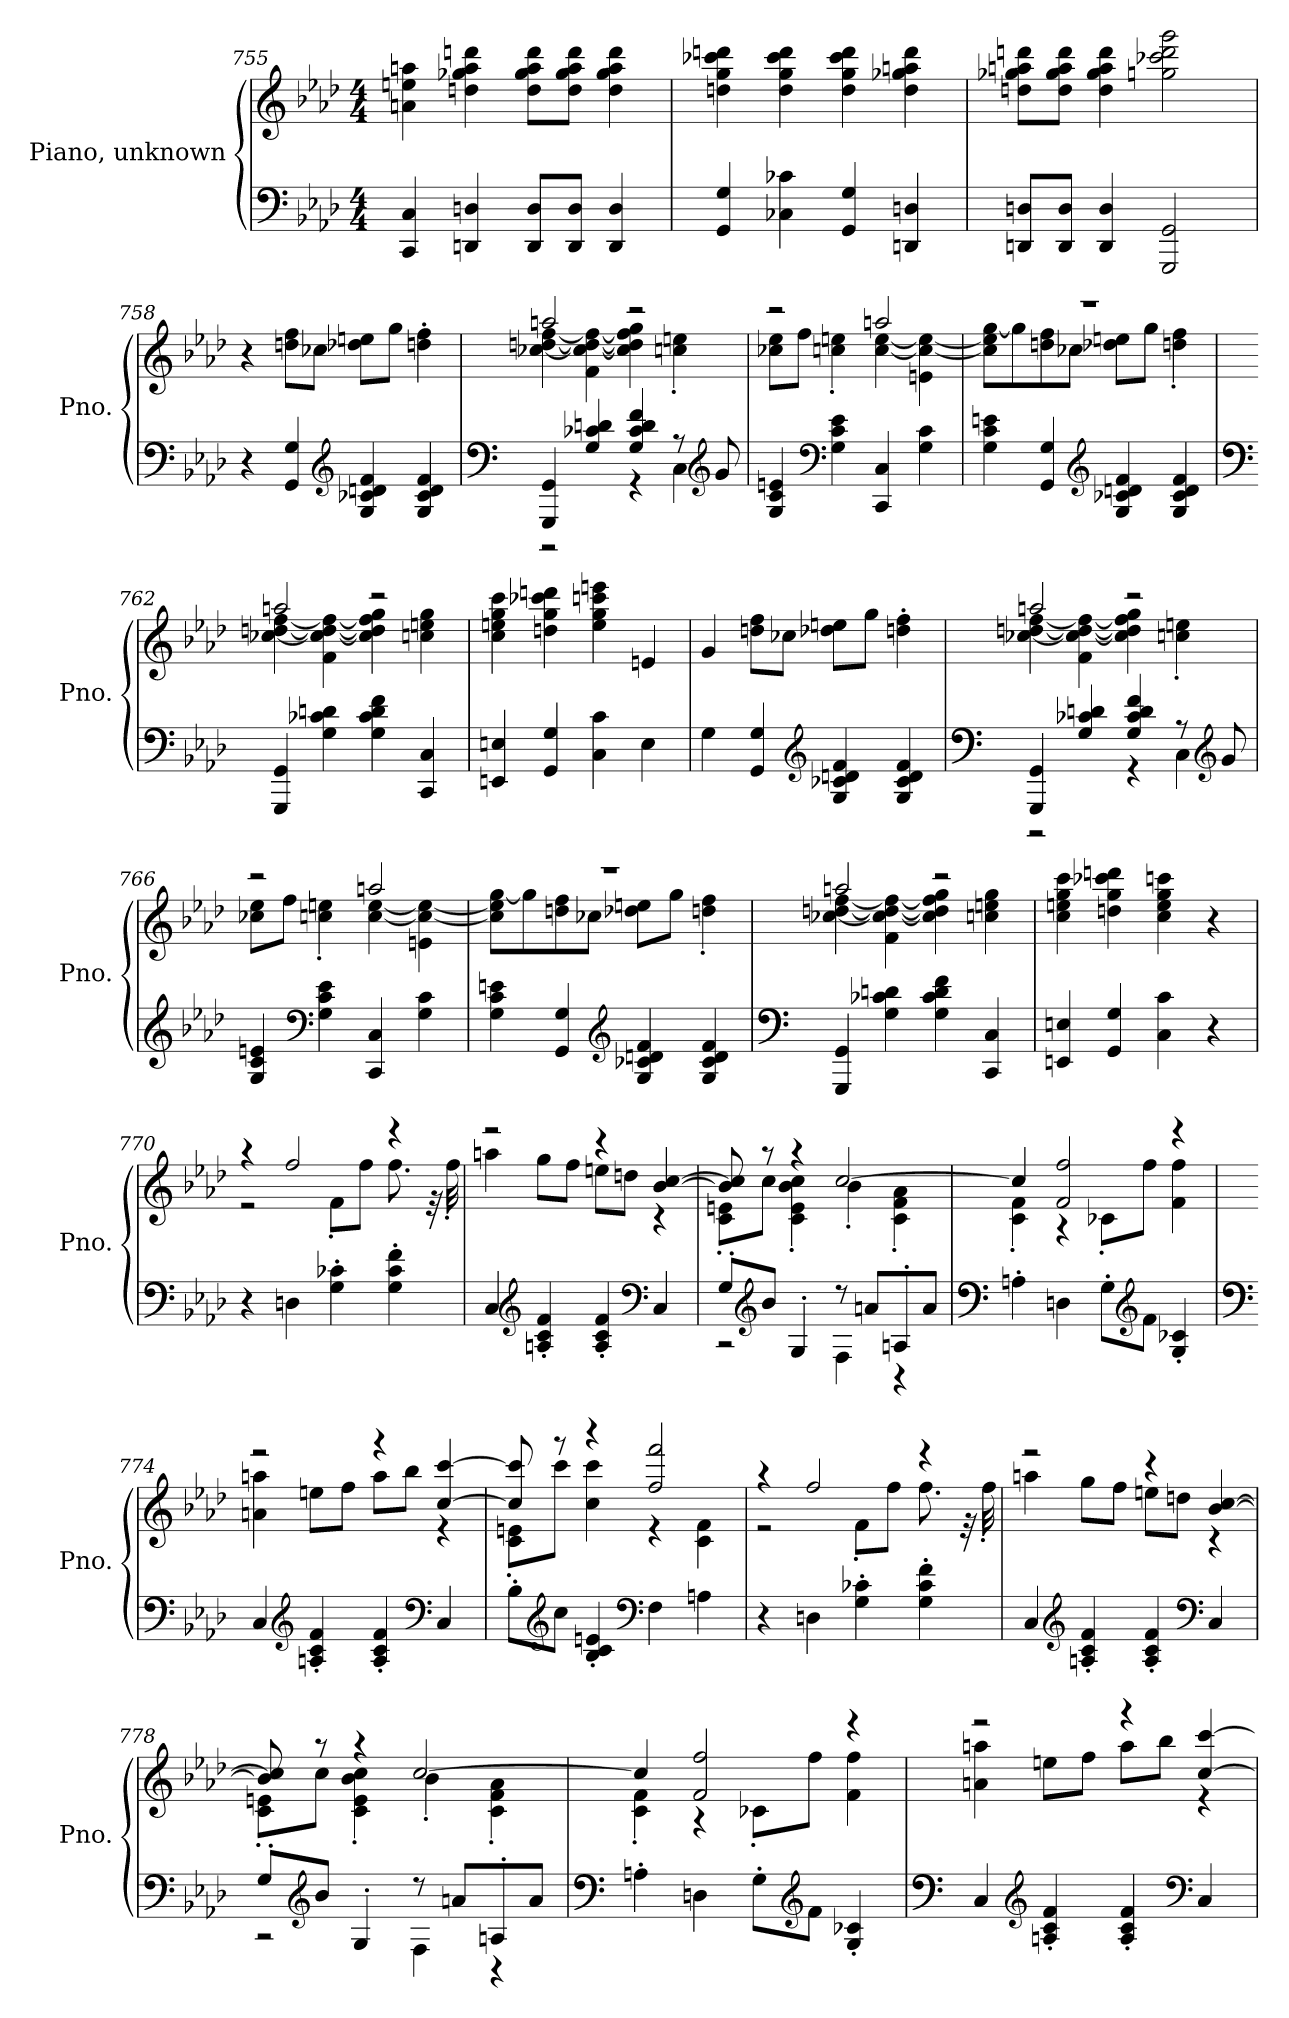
**kern	**kern
*part1	*part1
*staff2	*staff1
*I"Piano, unknown	*
*I'Pno.	*
*clefF4	*clefG2
*k[b-e-a-d-]	*k[b-e-a-d-]
*M4/4	*M4/4
=755	=755
4CC/ 4C/	4an\ 4een\ 4aan\
4DDn/ 4Dn/	4ddn\ 4gg-X\ 4aa\ 4dddn\
8DD/ 8D/L	8dd\ 8gg-\ 8aa\ 8ddd\L
8DD/ 8D/J	8dd\ 8gg-\ 8aa\ 8ddd\J
4DD/ 4D/	4dd\ 4gg-\ 4aa\ 4ddd\
!!LO:LB:g=z
=756	=756
4GG/ 4G/	4ddn\ 4gg\ 4ccc-X\ 4dddn\
4C-X\ 4c-X\	4dd\ 4gg\ 4ccc-\ 4ddd\
4GG/ 4G/	4dd\ 4gg\ 4ccc-\ 4ddd\
4DDn/ 4Dn/	4dd\ 4gg-X\ 4aan\ 4ddd\
=757	=757
8DDn/ 8Dn/L	8ddn\ 8gg-X\ 8aan\ 8dddn\L
8DD/ 8D/J	8dd\ 8gg-\ 8aa\ 8ddd\J
4DD/ 4D/	4dd\ 4gg-\ 4aa\ 4ddd\
2GGG/ 2GG/	2ggn\ 2ccc-X\ 2ddd\ 2ggg\
=758	=758
4r	4r
4GG/ 4G/	8ddn\ 8ff\L
.	8cc-X\J
*clefG2	*
4G/ 4c-X/ 4dn/ 4f/	8dd-X\ 8een\L
.	8gg\J
4G/ 4c-/ 4d/ 4f/	4ddn\' 4ff\'
!!LO:LB:g=z
=759	=759
*clefF4	*
*^	*^
4GGG/ 4GG/	2r	2aan/	[4cc-X\ [4ddn\ [4ff\
4G/ 4c-X/ 4dn/	.	.	4f\ 4cc-\_ 4dd\_ 4ff\_
4G/ 4c-/ 4d/ 4f/	4r	2r	4cc-\] 4dd\] 4ff\] 4gg\
8r	4C\	.	4ccn\' 4een\'
*clefG2	*	*	*
8g/	.	.	.
*v	*v	*	*
=760	=760	=760
4G/ 4c/ 4en/	2r	8cc-X\ 8ee-\L
.	.	8ff\J
*clefF4	*	*
4G\ 4c\ 4e\	.	4ccn\' 4een\'
4CC/ 4C/	2aan/	[4cc\ [4ee\
4G\ 4c\	.	4en\ 4cc\_ 4ee\_
=761	=761	=761
4G\ 4c\ 4en\	1r	8cc\] 8ee\] [8gg\L
.	.	8gg\]
4GG/ 4G/	.	8ddn\ 8ff\
.	.	8cc-X\J
*clefG2	*	*
4G/ 4c-X/ 4dn/ 4f/	.	8dd-X\ 8een\L
.	.	8gg\J
4G/ 4c-/ 4d/ 4f/	.	4ddn\' 4ff\'
!!LO:LB:g=z	!!
=762	=762	=762
*clefF4	*	*
4GGG/ 4GG/	2aan/	[4cc-X\ [4ddn\ [4ff\
4G\ 4c-X\ 4dn\	.	4f\ 4cc-\_ 4dd\_ 4ff\_
4G\ 4c-\ 4d\ 4f\	2r	4cc-\] 4dd\] 4ff\] 4gg\
4CC/ 4C/	.	4ccn\ 4een\ 4gg\
*	*v	*v
=763	=763
4EEn/ 4En/	4cc\ 4een\ 4gg\ 4ccc\
4GG/ 4G/	4ddn\ 4gg\ 4ccc-X\ 4dddn\
4C\ 4c\	4ee\ 4gg\ 4cccn\ 4eeen\
4E\	4en/
=764	=764
4G\	4g/
4GG/ 4G/	8ddn\ 8ff\L
.	8cc-X\J
*clefG2	*
4G/ 4c-X/ 4dn/ 4f/	8dd-X\ 8een\L
.	8gg\J
4G/ 4c-/ 4d/ 4f/	4ddn\' 4ff\'
!!LO:LB:g=z
=765	=765
*clefF4	*
*^	*^
4GGG/ 4GG/	2r	2aan/	[4cc-X\ [4ddn\ [4ff\
4G/ 4c-X/ 4dn/	.	.	4f\ 4cc-\_ 4dd\_ 4ff\_
4G/ 4c-/ 4d/ 4f/	4r	2r	4cc-\] 4dd\] 4ff\] 4gg\
8r	4C\	.	4ccn\' 4een\'
*clefG2	*	*	*
8g/	.	.	.
*v	*v	*	*
=766	=766	=766
4G/ 4c/ 4en/	2r	8cc-X\ 8ee-\L
.	.	8ff\J
*clefF4	*	*
4G\ 4c\ 4e\	.	4ccn\' 4een\'
4CC/ 4C/	2aan/	[4cc\ [4ee\
4G\ 4c\	.	4en\ 4cc\_ 4ee\_
=767	=767	=767
4G\ 4c\ 4en\	1r	8cc\] 8ee\] [8gg\L
.	.	8gg\]
4GG/ 4G/	.	8ddn\ 8ff\
.	.	8cc-X\J
*clefG2	*	*
4G/ 4c-X/ 4dn/ 4f/	.	8dd-X\ 8een\L
.	.	8gg\J
4G/ 4c-/ 4d/ 4f/	.	4ddn\' 4ff\'
!!LO:PB:g=z	!!
=768	=768	=768
*clefF4	*	*
4GGG/ 4GG/	2aan/	[4cc-X\ [4ddn\ [4ff\
4G\ 4c-X\ 4dn\	.	4f\ 4cc-\_ 4dd\_ 4ff\_
4G\ 4c-\ 4d\ 4f\	2r	4cc-\] 4dd\] 4ff\] 4gg\
4CC/ 4C/	.	4ccn\ 4een\ 4gg\
*	*v	*v
=769	=769
4EEn/ 4En/	4cc\ 4een\ 4gg\ 4ccc\
4GG/ 4G/	4ddn\ 4gg\ 4ccc-X\ 4dddn\
4C\ 4c\	4cc\ 4ee\ 4gg\ 4cccn\
4r	4r
=770	=770
*	*^
4r	4r	2r
4Dn\	2ff/	.
4G\' 4c-X\'	.	8f'\L
.	.	8ff\J
4G\' 4c-\' 4f\'	4r	8.ff\
.	.	32r
.	.	32ff'\
=771	=771	=771
4C/	2r	4aan\
*clefG2	*	*
4An/' 4c/' 4f/'	.	8gg\L
.	.	8ff\J
4A/' 4c/' 4f/'	4r	8een\L
.	.	8ddn\J
*clefF4	*	*
4C/	[4b-/ [4cc/	4r
!!LO:LB:g=z	!!
=772	=772	=772
*^	*	*
8G'/L	2r	8b-/] 8cc/]	8c\' 8en\'L
*clefG2	*	*	*
8b-/J	.	8r	8cc\J
4G'/	.	4r	4c\' 4e\' 4b-\' 4cc\'
8r	4F\	[2cc/	4b-'\
8an/L	.	.	.
8An'/	4r	.	4c\' 4f\' 4a-\'
8a/J	.	.	.
*v	*v	*	*
=773	=773	=773
*clefF4	*	*
4An'\	4cc/]	4c\' 4f\'
4Dn\	2f/ 2ff/	4r
8G'\L	.	8c-X'\L
*clefG2	*	*
8f\J	.	8ff\J
4G/' 4c-X/'	4r	4f\ 4ff\
=774	=774	=774
*clefF4	*	*
4C/	2r	4an\ 4aan\
*clefG2	*	*
4An/' 4c/' 4f/'	.	8een\L
.	.	8ff\J
4A/' 4c/' 4f/'	4r	8aa\L
.	.	8bb-\J
*clefF4	*	*
4C/	[4cc/ [4ccc/	4r
!!LO:LB:g=z	!!
=775	=775	=775
8B-'\L	8cc/] 8ccc/]	8c\' 8en\'L
*clefG2	*	*
8cc\J	8r	8ccc\J
4B-/' 4c/' 4en/'	4r	4cc\ 4ccc\
*clefF4	*	*
4F\	2ff/ 2fff/	4r
4An\	.	4c\ 4f\
=776	=776	=776
4r	4r	2r
4Dn\	2ff/	.
4G\' 4c-X\'	.	8f'\L
.	.	8ff\J
4G\' 4c-\' 4f\'	4r	8.ff\
.	.	32r
.	.	32ff'\
=777	=777	=777
4C/	2r	4aan\
*clefG2	*	*
4An/' 4c/' 4f/'	.	8gg\L
.	.	8ff\J
4A/' 4c/' 4f/'	4r	8een\L
.	.	8ddn\J
*clefF4	*	*
4C/	[4b-/ [4cc/	4r
!!LO:LB:g=z	!!
=778	=778	=778
*^	*	*
8G'/L	2r	8b-/] 8cc/]	8c\' 8en\'L
*clefG2	*	*	*
8b-/J	.	8r	8cc\J
4G'/	.	4r	4c\' 4e\' 4b-\' 4cc\'
8r	4F\	[2cc/	4b-'\
8an/L	.	.	.
8An'/	4r	.	4c\' 4f\' 4a-\'
8a/J	.	.	.
*v	*v	*	*
=779	=779	=779
*clefF4	*	*
4An'\	4cc/]	4c\' 4f\'
4Dn\	2f/ 2ff/	4r
8G'\L	.	8c-X'\L
*clefG2	*	*
8f\J	.	8ff\J
4G/' 4c-X/'	4r	4f\ 4ff\
=780	=780	=780
*clefF4	*	*
4C/	2r	4an\ 4aan\
*clefG2	*	*
4An/' 4c/' 4f/'	.	8een\L
.	.	8ff\J
4A/' 4c/' 4f/'	4r	8aa\L
.	.	8bb-\J
*clefF4	*	*
4C/	[4cc/ [4ccc/	4r
*	*v	*v
=	=
*-	*-
